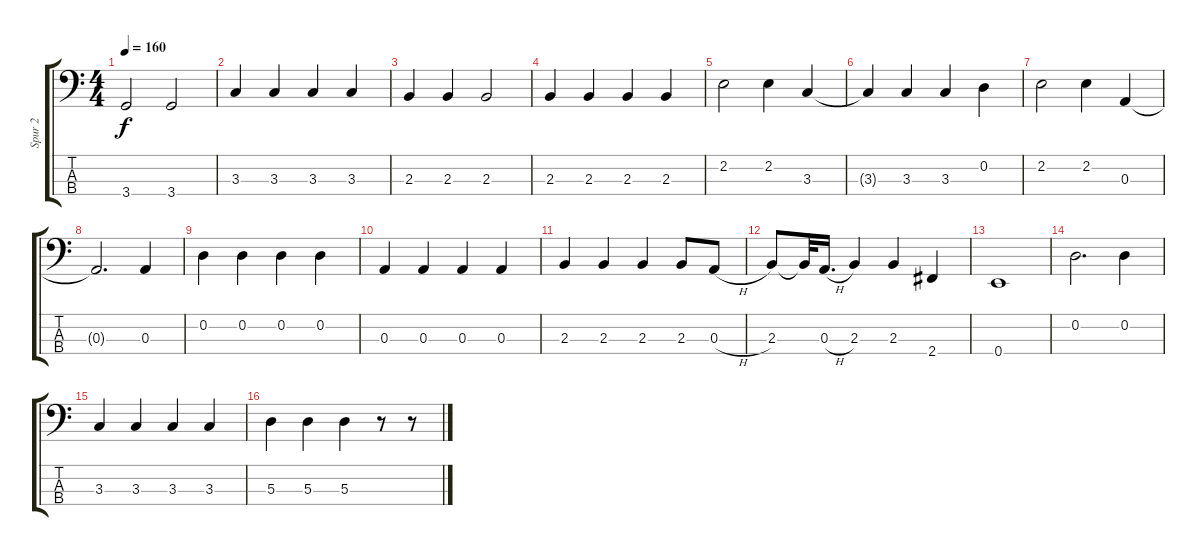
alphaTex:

\track ("Spur 2" "Spur 2") {instrument electricbassfinger}
\staff {score tabs}
\tuning (G2 D2 A1 E1) {hide}
\ts (4 4)
\tempo 160
\clef f4
\ks c
3.4.2{dy f} 3.4.2 |
3.3.4 3.3.4 3.3.4 3.3.4 |
2.3.4 2.3.4 2.3.2 |
2.3.4 2.3.4 2.3.4 2.3.4 |
2.2.2 2.2.4 3.3.4 |
3.3{t}.4 3.3.4 3.3.4 0.2.4 |
2.2.2 2.2.4 0.3.4 |
0.3{t}.2{d} 0.3.4 |
0.2.4 0.2.4 0.2.4 0.2.4 |
0.3.4 0.3.4 0.3.4 0.3.4 |
2.3.4 2.3.4 2.3.4 2.3.8 0.3{h}.8 |
2.3.8 2.3{t}.32 0.3{h}.16{d} 2.3.4 2.3.4 2.4.4 |
0.4.1 |
0.2.2{d} 0.2.4 |
3.3.4 3.3.4 3.3.4 3.3.4 |
5.3.4 5.3.4 5.3.4 r.8 r.8
